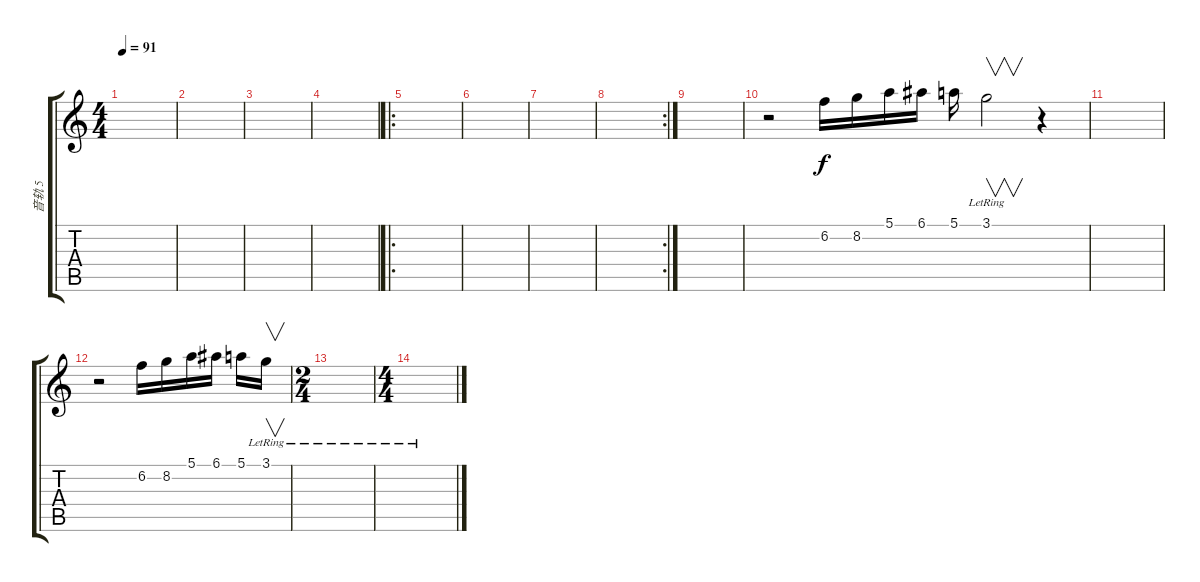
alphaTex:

\track ("音轨 5" "音轨 5") {instrument distortionguitar}
\staff {score tabs}
\tuning (E4 B3 G3 D3 A2 E2) {hide}
\ts (4 4)
\tempo 91
\clef g2
\ks c
|
|
|
|
\ro
|
|
|
\rc 2
|
|
r.2 6.2.16 8.2.16 5.1.16 6.1.16 5.1.16 3.1{lr}.2{v} r.4 |
|
r.2 6.2.16 8.2.16 5.1.16 6.1.16 5.1.16 3.1{lr}.16{v} |
\ts (2 4)
|
\ts (4 4)
